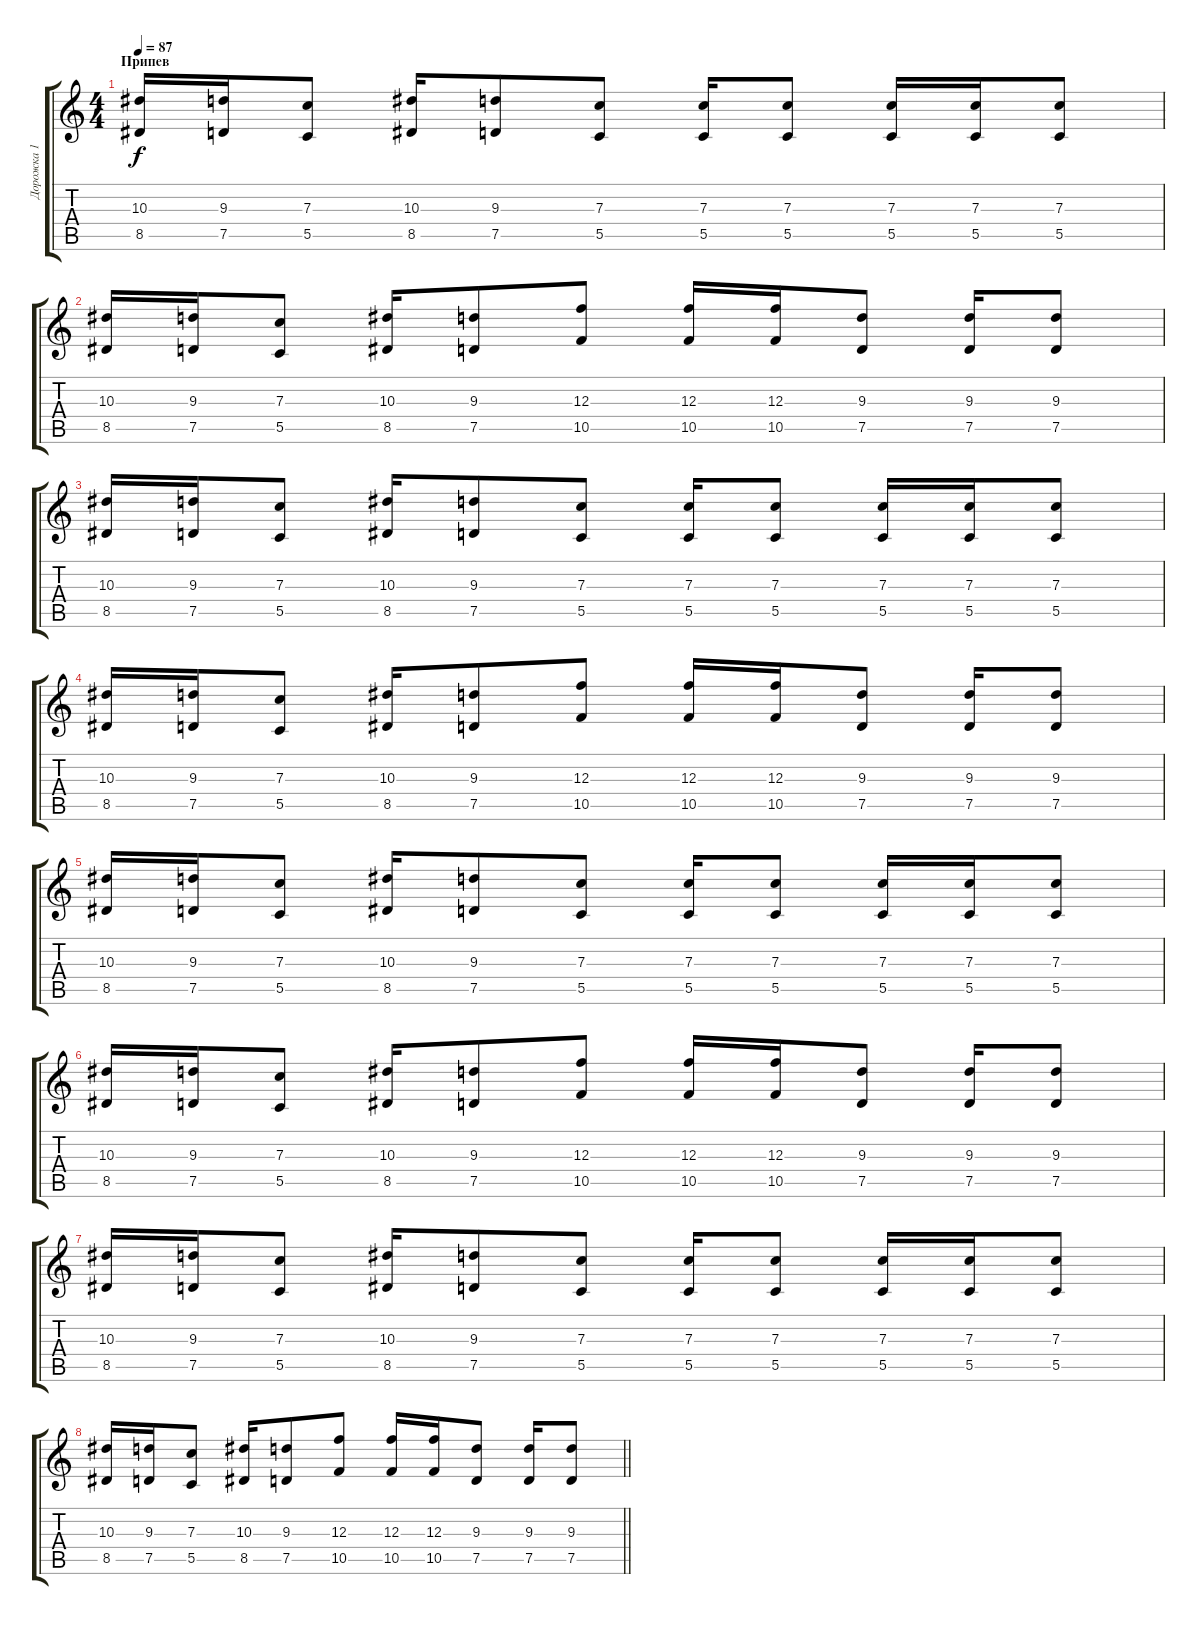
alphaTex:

\track ("Дорожка 1" "Дорожка 1") {instrument distortionguitar}
\staff {score tabs}
\tuning (D4 A3 F3 C3 G2 C2) {hide}
\ts (4 4)
\section ("" "Припев")
\tempo 87
\clef g2
\ks c
(10.3 8.5).16{dy f} (9.3 7.5).16 (7.3 5.5).8 (10.3 8.5).16 (9.3 7.5).8 (7.3 5.5).8 (7.3 5.5).16 (7.3 5.5).8 (7.3 5.5).16 (7.3 5.5).16 (7.3 5.5).8 |
(10.3 8.5).16 (9.3 7.5).16 (7.3 5.5).8 (10.3 8.5).16 (9.3 7.5).8 (12.3 10.5).8 (12.3 10.5).16 (12.3 10.5).16 (9.3 7.5).8 (9.3 7.5).16 (9.3 7.5).8 |
(10.3 8.5).16 (9.3 7.5).16 (7.3 5.5).8 (10.3 8.5).16 (9.3 7.5).8 (7.3 5.5).8 (7.3 5.5).16 (7.3 5.5).8 (7.3 5.5).16 (7.3 5.5).16 (7.3 5.5).8 |
(10.3 8.5).16 (9.3 7.5).16 (7.3 5.5).8 (10.3 8.5).16 (9.3 7.5).8 (12.3 10.5).8 (12.3 10.5).16 (12.3 10.5).16 (9.3 7.5).8 (9.3 7.5).16 (9.3 7.5).8 |
(10.3 8.5).16 (9.3 7.5).16 (7.3 5.5).8 (10.3 8.5).16 (9.3 7.5).8 (7.3 5.5).8 (7.3 5.5).16 (7.3 5.5).8 (7.3 5.5).16 (7.3 5.5).16 (7.3 5.5).8 |
(10.3 8.5).16 (9.3 7.5).16 (7.3 5.5).8 (10.3 8.5).16 (9.3 7.5).8 (12.3 10.5).8 (12.3 10.5).16 (12.3 10.5).16 (9.3 7.5).8 (9.3 7.5).16 (9.3 7.5).8 |
(10.3 8.5).16 (9.3 7.5).16 (7.3 5.5).8 (10.3 8.5).16 (9.3 7.5).8 (7.3 5.5).8 (7.3 5.5).16 (7.3 5.5).8 (7.3 5.5).16 (7.3 5.5).16 (7.3 5.5).8 |
\barLineRight lightlight
(10.3 8.5).16 (9.3 7.5).16 (7.3 5.5).8 (10.3 8.5).16 (9.3 7.5).8 (12.3 10.5).8 (12.3 10.5).16 (12.3 10.5).16 (9.3 7.5).8 (9.3 7.5).16 (9.3 7.5).8
